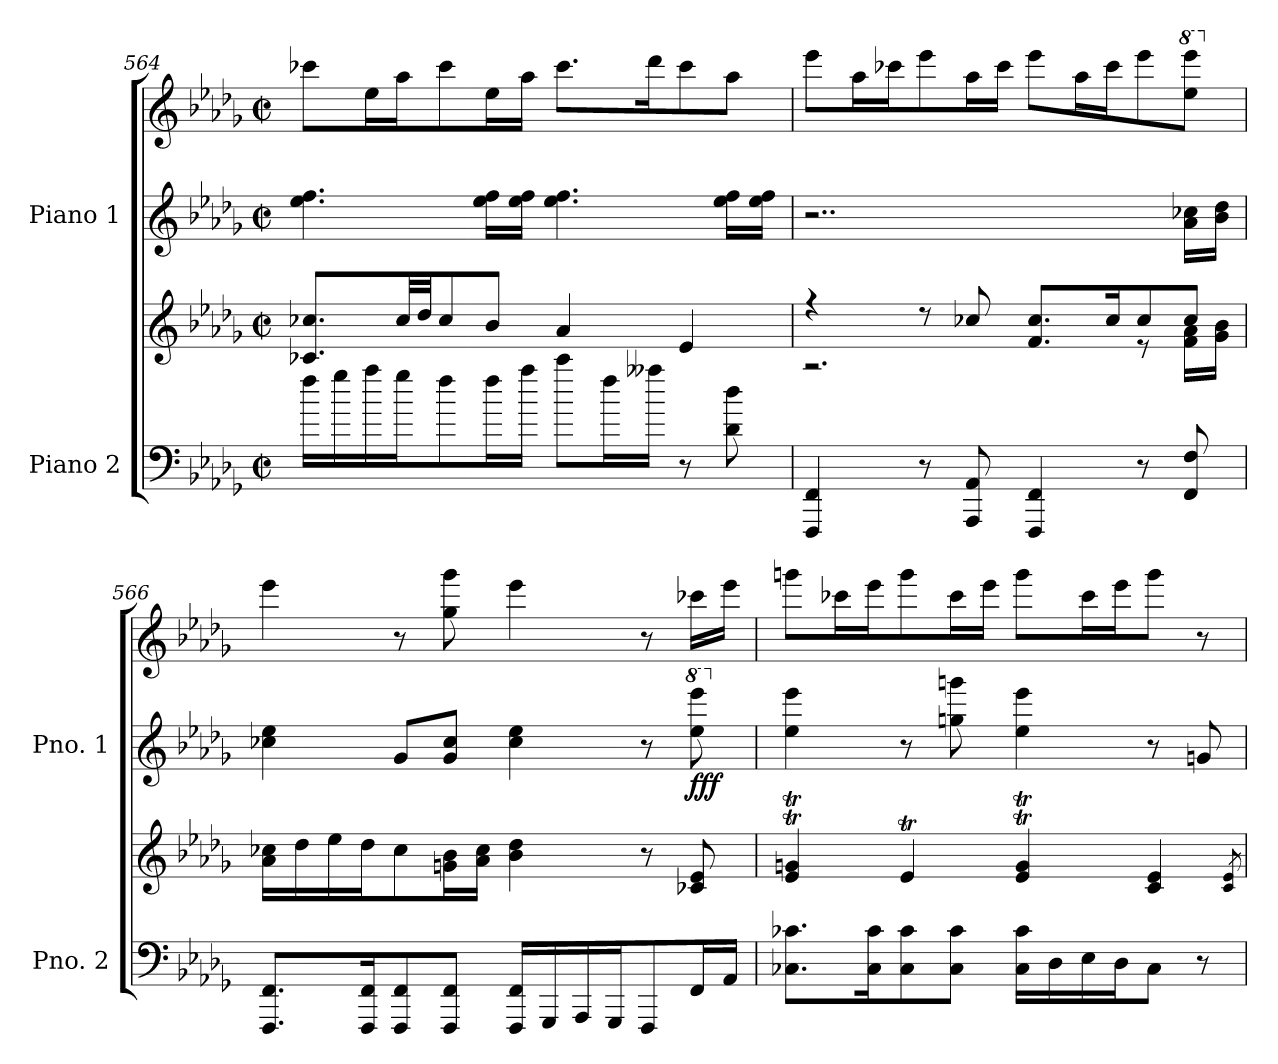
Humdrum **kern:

**kern	**kern	**kern	**kern	**dynam
*part2	*part2	*part1	*part1	*part1
*staff4	*staff3	*staff2	*staff1	*staff1/2
*I"Piano 2	*	*I"Piano 1	*	*
*I'Pno. 2	*	*I'Pno. 1	*	*
*clefF4	*clefG2	*clefG2	*clefG2	*
*k[b-e-a-d-g-]	*k[b-e-a-d-g-]	*k[b-e-a-d-g-]	*k[b-e-a-d-g-]	*
*M2/2	*M2/2	*M2/2	*M2/2	*
*met(c|)	*met(c|)	*met(c|)	*met(c|)	*
=564	=564	=564	=564	=564
16ff\LL	8.c-X/ 8.cc-X/L	4.ee-\ 4.ff\	8ccc-X\L	.
16gg-\	.	.	.	.
16aa-\	.	.	16ee-\L	.
16gg-\J	32cc-/LL	.	16aa-\J	.
.	32dd-/JJ	.	.	.
8ff\	8cc-/	.	8ccc-\	.
16ff\L	8b-/J	16ee-\ 16ff\LL	16ee-\L	.
16aa-\JJ	.	16ee-\ 16ff\JJ	16aa-\JJ	.
8ccc\L	4a-/	4.ee-\ 4.ff\	8.ccc-\L	.
16ff\L	.	.	.	.
16aa--X\JJ	.	.	16ddd-\K	.
8r	4e-/	.	8ccc-\	.
8d-\ 8dd-\	.	16ee-\ 16ff\LL	8aa-\J	.
.	.	16ee-\ 16ff\JJ	.	.
!!LO:LB:g=z
=565	=565	=565	=565	=565
*	*^	*	*	*
4FFF/ 4FF/	4r	2.r	2..r	8eee-\L	.
.	.	.	.	16aa-\L	.
.	.	.	.	16ccc-X\J	.
8r	8r	.	.	8eee-\	.
8AAA-/ 8AA-/	8cc-X/	.	.	16aa-\L	.
.	.	.	.	16ccc-\JJ	.
4FFF/ 4FF/	8.f/ 8.cc-/L	.	.	8eee-\L	.
.	.	.	.	16aa-\L	.
.	16cc-/K	.	.	16ccc-\J	.
8r	8cc-/	8r	.	8eee-\	.
*	*	*	*	*8va	*
8FF/ 8F/	8cc-/J	16f\ 16a-\LL	16a-\ 16cc-X\LL	8eee-\ 8eeee-\J	.
.	.	16g-\ 16b-\JJ	16b-\ 16dd-\JJ	.	.
*	*v	*v	*	*	*
=566	=566	=566	=566	=566
*	*	*	*X8va	*
8.FFF/ 8.FF/L	16a-\ 16cc-X\LL	4cc-X\ 4ee-\	4eee-\	.
.	16dd-\	.	.	.
.	16ee-\	.	.	.
16FFF/ 16FF/K	16dd-\J	.	.	.
8FFF/ 8FF/	8cc-\	8g-/L	8r	.
8FFF/ 8FF/J	16gn\ 16b-\L	8g-/ 8cc-/J	8gg-\ 8ggg-\	.
.	16a-\ 16cc-\JJ	.	.	.
16FFF/ 16FF/LL	4b-\ 4dd-\	4cc-\ 4ee-\	4eee-\	.
16GGG-/	.	.	.	.
16AAA-/	.	.	.	.
16GGG-/J	.	.	.	.
8FFF/	8r	8r	8r	.
*	*	*8va	*	*
!	!	!	!	!LO:DY:b=2
16FF/L	8c-X/ 8e-/	8eee-\ 8eeee-\	16ccc-X\LL	fff
16AA-/JJ	.	.	16eee-\JJ	.
!!LO:PB:g=z
=567	=567	=567	=567	=567
*	*	*X8va	*	*
8.C-X\ 8.c-X\L	4e-/T 4gn/T	4ee-\ 4eee-\	8gggn\L	.
.	.	.	16ccc-X\L	.
16C-\ 16c-\K	.	.	16eee-\J	.
8C-\ 8c-\	4e-T/	8r	8ggg\	.
8C-\ 8c-\J	.	8ggn\ 8gggn\	16ccc-\L	.
.	.	.	16eee-\JJ	.
16C-\ 16c-\LL	4e-/T 4g/T	4ee-\ 4eee-\	8ggg\L	.
16D-\	.	.	.	.
16E-\	.	.	16ccc-\L	.
16D-\J	.	.	16eee-\J	.
8C-\J	4c/TTT 4e-/TTT	8r	8ggg\J	.
8r	.	8gn/	8r	.
.	8qc/ 8qe-/	.	.	.
=	=	=	=	=
*-	*-	*-	*-	*-
